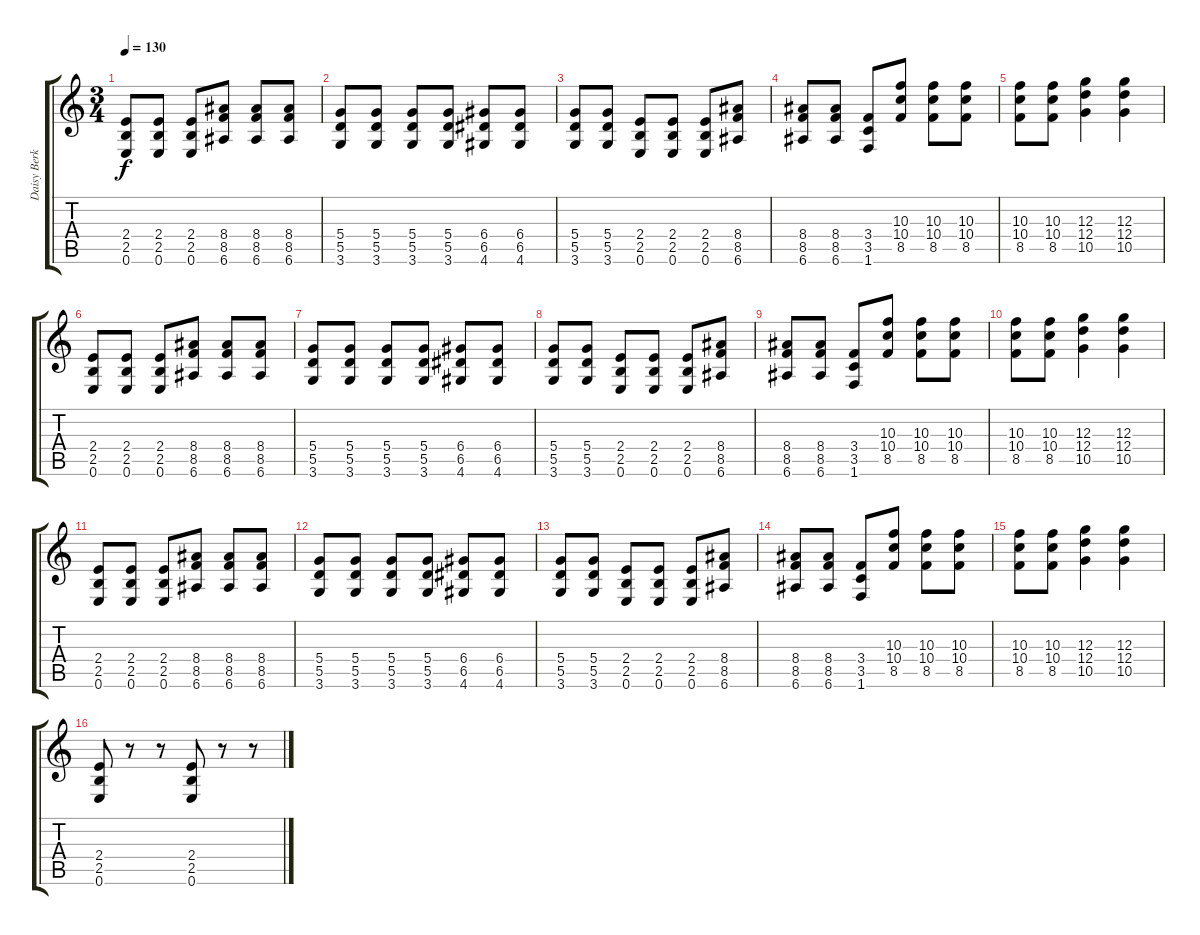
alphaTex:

\track ("Daisy Berkowitz" "Daisy Berk") {instrument distortionguitar}
\staff {score tabs}
\tuning (E4 B3 G3 D3 A2 E2) {hide}
\ts (3 4)
\tempo 130
\clef g2
\ks c
(2.4 2.5 0.6).8{dy f} (2.4 2.5 0.6).8 (2.4 2.5 0.6).8 (8.4 8.5 6.6).8 (8.4 8.5 6.6).8 (8.4 8.5 6.6).8 |
(5.4 5.5 3.6).8 (5.4 5.5 3.6).8 (5.4 5.5 3.6).8 (5.4 5.5 3.6).8 (6.4 6.5 4.6).8 (6.4 6.5 4.6).8 |
(5.4 5.5 3.6).8 (5.4 5.5 3.6).8 (2.4 2.5 0.6).8 (2.4 2.5 0.6).8 (2.4 2.5 0.6).8 (8.4 8.5 6.6).8 |
(8.4 8.5 6.6).8 (8.4 8.5 6.6).8 (3.4 3.5 1.6).8 (10.3 10.4 8.5).8 (10.3 10.4 8.5).8 (10.3 10.4 8.5).8 |
(10.3 10.4 8.5).8 (10.3 10.4 8.5).8 (12.3 12.4 10.5).4 (12.3 12.4 10.5).4 |
(2.4 2.5 0.6).8 (2.4 2.5 0.6).8 (2.4 2.5 0.6).8 (8.4 8.5 6.6).8 (8.4 8.5 6.6).8 (8.4 8.5 6.6).8 |
(5.4 5.5 3.6).8 (5.4 5.5 3.6).8 (5.4 5.5 3.6).8 (5.4 5.5 3.6).8 (6.4 6.5 4.6).8 (6.4 6.5 4.6).8 |
(5.4 5.5 3.6).8 (5.4 5.5 3.6).8 (2.4 2.5 0.6).8 (2.4 2.5 0.6).8 (2.4 2.5 0.6).8 (8.4 8.5 6.6).8 |
(8.4 8.5 6.6).8 (8.4 8.5 6.6).8 (3.4 3.5 1.6).8 (10.3 10.4 8.5).8 (10.3 10.4 8.5).8 (10.3 10.4 8.5).8 |
(10.3 10.4 8.5).8 (10.3 10.4 8.5).8 (12.3 12.4 10.5).4 (12.3 12.4 10.5).4 |
(2.4 2.5 0.6).8 (2.4 2.5 0.6).8 (2.4 2.5 0.6).8 (8.4 8.5 6.6).8 (8.4 8.5 6.6).8 (8.4 8.5 6.6).8 |
(5.4 5.5 3.6).8 (5.4 5.5 3.6).8 (5.4 5.5 3.6).8 (5.4 5.5 3.6).8 (6.4 6.5 4.6).8 (6.4 6.5 4.6).8 |
(5.4 5.5 3.6).8 (5.4 5.5 3.6).8 (2.4 2.5 0.6).8 (2.4 2.5 0.6).8 (2.4 2.5 0.6).8 (8.4 8.5 6.6).8 |
(8.4 8.5 6.6).8 (8.4 8.5 6.6).8 (3.4 3.5 1.6).8 (10.3 10.4 8.5).8 (10.3 10.4 8.5).8 (10.3 10.4 8.5).8 |
(10.3 10.4 8.5).8 (10.3 10.4 8.5).8 (12.3 12.4 10.5).4 (12.3 12.4 10.5).4 |
(2.4 2.5 0.6).8 r.8 r.8 (2.4 2.5 0.6).8 r.8 r.8
